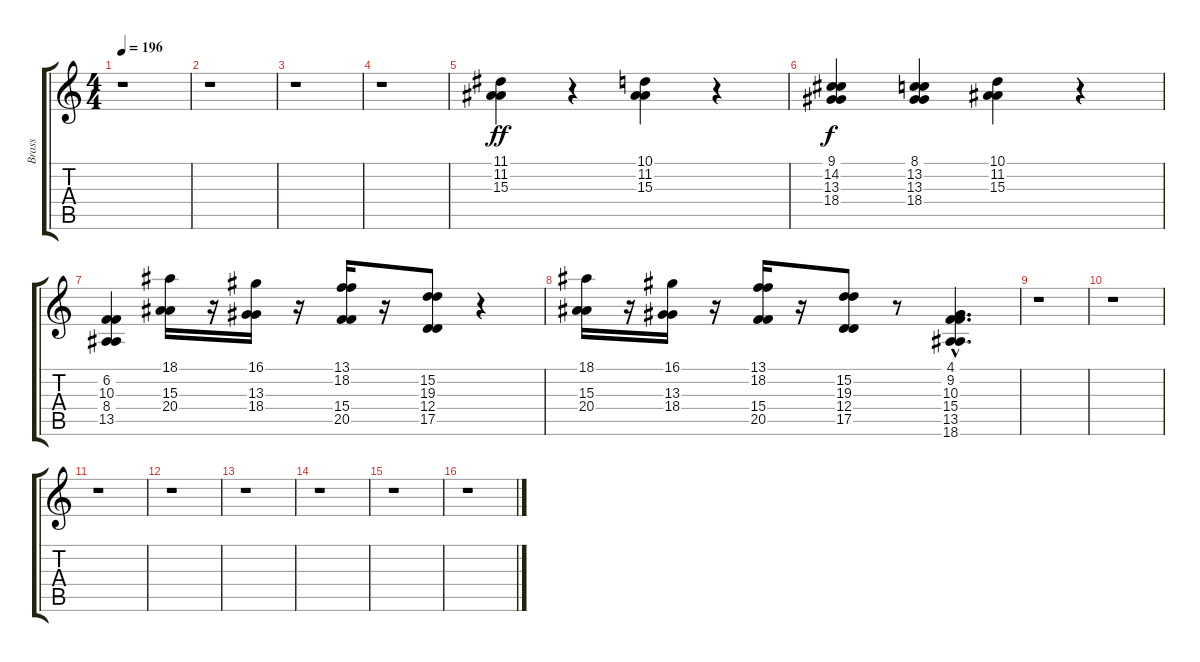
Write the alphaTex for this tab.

\track ("Brass" "Brass") {instrument brasssection}
\staff {score tabs}
\tuning (E4 B3 G3 D3 A2 E2) {hide}
\ts (4 4)
\tempo 196
\clef g2
\ks c
r.1{dy ff instrument brasssection} |
r.1 |
r.1 |
r.1 |
(11.1 11.2 15.3).4 r.4 (10.1 11.2 15.3).4 r.4 |
(9.1 14.2 13.3 18.4).4{dy f} (8.1 13.2 13.3 18.4).4 (10.1 11.2 15.3).4 r.4 |
(6.2 10.3 8.4 13.5).4 (18.1 15.3 20.4).16 r.16 (16.1 13.3 18.4).16 r.16 (13.1 18.2 15.4 20.5).16 r.16 (15.2 19.3 12.4 17.5).8 r.4 |
(18.1 15.3 20.4).16 r.16 (16.1 13.3 18.4).16 r.16 (13.1 18.2 15.4 20.5).16 r.16 (15.2 19.3 12.4 17.5).8 r.8 (4.1{hac} 9.2{hac} 10.3{hac} 15.4{hac} 13.5{hac} 18.6{hac}).4{d} |
r.1 |
r.1 |
r.1 |
r.1 |
r.1 |
r.1 |
r.1 |
r.1
